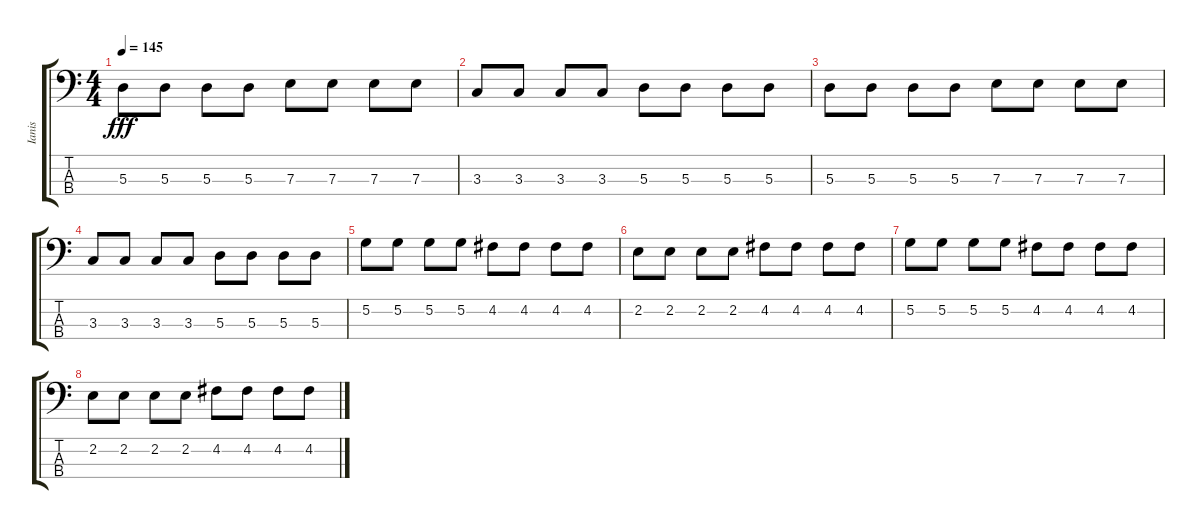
\track ("Ianis" "Ianis") {instrument electricbasspick}
\staff {score tabs}
\tuning (G2 D2 A1 E1) {hide}
\ts (4 4)
\tempo 145
\clef f4
\ks c
5.3.8{dy fff} 5.3.8 5.3.8 5.3.8 7.3.8 7.3.8 7.3.8 7.3.8 |
3.3.8 3.3.8 3.3.8 3.3.8 5.3.8 5.3.8 5.3.8 5.3.8 |
5.3.8 5.3.8 5.3.8 5.3.8 7.3.8 7.3.8 7.3.8 7.3.8 |
3.3.8 3.3.8 3.3.8 3.3.8 5.3.8 5.3.8 5.3.8 5.3.8 |
5.2.8 5.2.8 5.2.8 5.2.8 4.2.8 4.2.8 4.2.8 4.2.8 |
2.2.8 2.2.8 2.2.8 2.2.8 4.2.8 4.2.8 4.2.8 4.2.8 |
5.2.8 5.2.8 5.2.8 5.2.8 4.2.8 4.2.8 4.2.8 4.2.8 |
2.2.8 2.2.8 2.2.8 2.2.8 4.2.8 4.2.8 4.2.8 4.2.8
